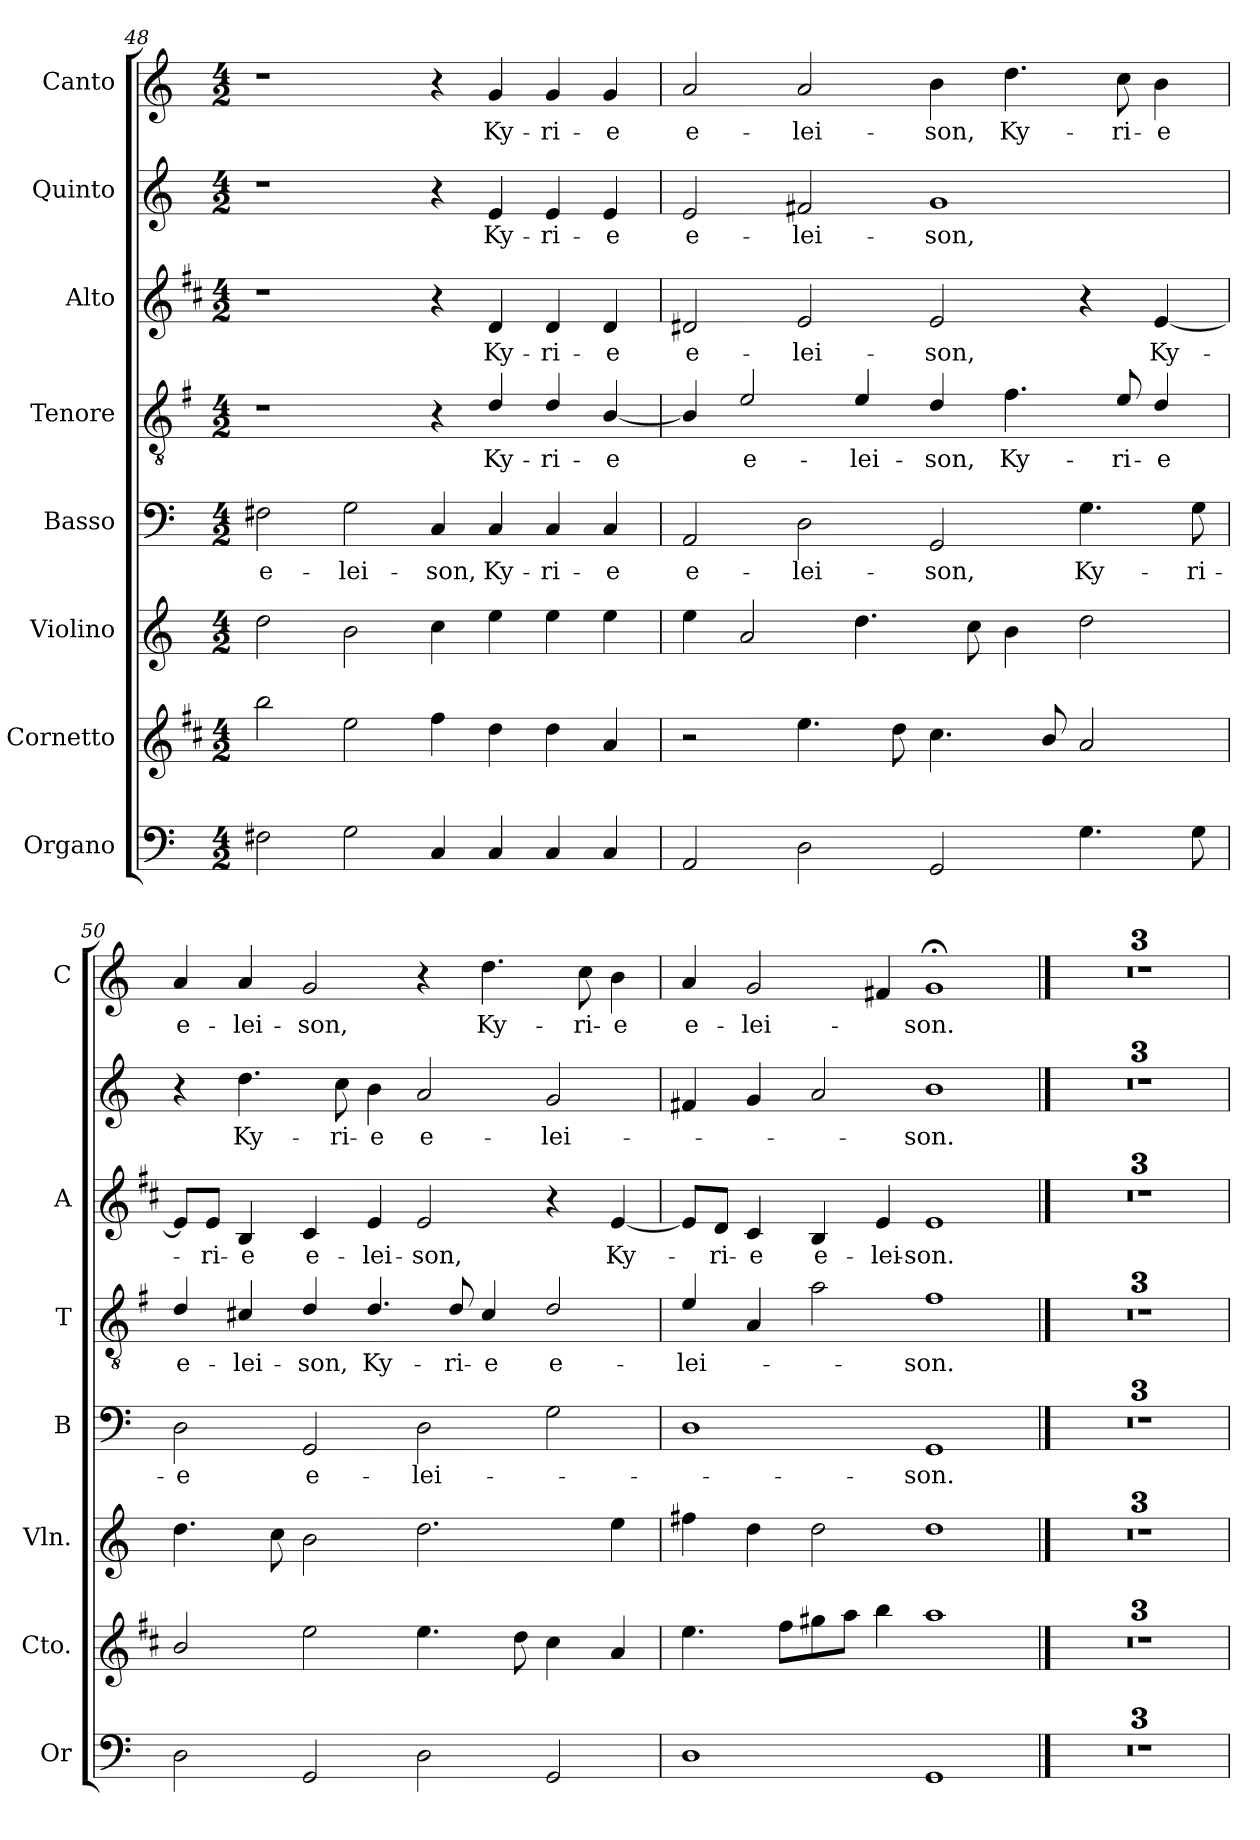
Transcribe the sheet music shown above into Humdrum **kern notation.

**kern	**kern	**kern	**kern	**text	**kern	**text	**kern	**text	**kern	**text	**kern	**text
*part8	*part7	*part6	*part5	*part5	*part4	*part4	*part3	*part3	*part2	*part2	*part1	*part1
*staff8	*staff7	*staff6	*staff5	*staff5	*staff4	*staff4	*staff3	*staff3	*staff2	*staff2	*staff1	*staff1
*I"Organo	*I"Cornetto	*I"Violino	*I"Basso	*	*I"Tenore	*	*I"Alto	*	*I"Quinto	*	*I"Canto	*
*I'Or	*I'Cto.	*I'Vln.	*I'B	*	*I'T	*	*I'A	*	*	*	*I'C	*
*clefF4	*clefG2	*clefG2	*clefF4	*	*clefGv2	*	*clefG2	*	*clefG2	*	*clefG2	*
*	*ITrd1c2	*	*	*	*ITrd4c7	*	*ITrd1c2	*	*	*	*	*
*k[]	*k[]	*k[]	*k[]	*	*k[]	*	*k[]	*	*k[]	*	*k[]	*
*C:	*C:	*C:	*C:	*	*C:	*	*C:	*	*C:	*	*C:	*
*M4/2	*M4/2	*M4/2	*M4/2	*	*M4/2	*	*M4/2	*	*M4/2	*	*M4/2	*
=48	=48	=48	=48	=48	=48	=48	=48	=48	=48	=48	=48	=48
!	!	!	!	!LO:LY:b	!	!	!	!	!	!	!	!
2F#X\	2aa\	2dd\	2F#X\	e-	1r	.	1r	.	1r	.	1r	.
!	!	!	!	!LO:LY:b	!	!	!	!	!	!	!	!
2G\	2dd\	2b\	2G\	-lei-	.	.	.	.	.	.	.	.
!	!	!	!	!LO:LY:b	!	!	!	!	!	!	!	!
4C/	4ee\	4cc\	4C/	-son,	4r	.	4r	.	4r	.	4r	.
!	!	!	!	!LO:LY:b	!	!LO:LY:b	!	!LO:LY:b	!	!LO:LY:b	!	!LO:LY:b
4C/	4cc\	4ee\	4C/	Ky-	4G/	Ky-	4c/	Ky-	4e/	Ky-	4g/	Ky-
!	!	!	!	!LO:LY:b	!	!LO:LY:b	!	!LO:LY:b	!	!LO:LY:b	!	!LO:LY:b
4C/	4cc\	4ee\	4C/	-ri-	4G/	-ri-	4c/	-ri-	4e/	-ri-	4g/	-ri-
!	!	!	!	!LO:LY:b	!	!LO:LY:b	!	!LO:LY:b	!	!LO:LY:b	!	!LO:LY:b
4C/	4g/	4ee\	4C/	-e	[4E/	-e	4c/	-e	4e/	-e	4g/	-e
=49	=49	=49	=49	=49	=49	=49	=49	=49	=49	=49	=49	=49
!	!	!	!	!LO:LY:b	!	!	!	!LO:LY:b	!	!LO:LY:b	!	!LO:LY:b
2AA/	2r	4ee\	2AA/	e-	4E/]	.	2c#X/	e-	2e/	e-	2a/	e-
!	!	!	!	!	!	!LO:LY:b	!	!	!	!	!	!
.	.	2a/	.	.	2A/	e-	.	.	.	.	.	.
!	!	!	!	!LO:LY:b	!	!	!	!LO:LY:b	!	!LO:LY:b	!	!LO:LY:b
2D\	4.dd\	.	2D\	-lei-	.	.	2d/	-lei-	2f#X/	-lei-	2a/	-lei-
!	!	!	!	!	!	!LO:LY:b	!	!	!	!	!	!
.	.	4.dd\	.	.	4A/	-lei-	.	.	.	.	.	.
.	8cc\	.	.	.	.	.	.	.	.	.	.	.
!	!	!	!	!LO:LY:b	!	!LO:LY:b	!	!LO:LY:b	!	!LO:LY:b	!	!LO:LY:b
2GG/	4.b\	.	2GG/	-son,	4G/	-son,	2d/	-son,	1g	-son,	4b\	-son,
.	.	8cc\	.	.	.	.	.	.	.	.	.	.
!	!	!	!	!	!	!LO:LY:b	!	!	!	!	!	!LO:LY:b
.	.	4b\	.	.	4.B\	Ky-	.	.	.	.	4.dd\	Ky-
.	8a/	.	.	.	.	.	.	.	.	.	.	.
!	!	!	!	!LO:LY:b	!	!	!	!	!	!	!	!
4.G\	2g/	2dd\	4.G\	Ky-	.	.	4r	.	.	.	.	.
!	!	!	!	!	!	!LO:LY:b	!	!	!	!	!	!LO:LY:b
.	.	.	.	.	8A/	-ri-	.	.	.	.	8cc\	-ri-
!	!	!	!	!	!	!LO:LY:b	!	!LO:LY:b	!	!	!	!LO:LY:b
.	.	.	.	.	4G/	-e	[4d/	Ky-	.	.	4b\	-e
!	!	!	!	!LO:LY:b	!	!	!	!	!	!	!	!
8G\	.	.	8G\	-ri-	.	.	.	.	.	.	.	.
!!LO:LB:g=z
=50	=50	=50	=50	=50	=50	=50	=50	=50	=50	=50	=50	=50
!	!	!	!	!LO:LY:b	!	!LO:LY:b	!	!	!	!	!	!LO:LY:b
2D\	2a/	4.dd\	2D\	-e	4G/	e-	8d/L]	.	4r	.	4a/	e-
!	!	!	!	!	!	!	!	!LO:LY:b	!	!	!	!
.	.	.	.	.	.	.	8d/J	-ri-	.	.	.	.
!	!	!	!	!	!	!LO:LY:b	!	!LO:LY:b	!	!LO:LY:b	!	!LO:LY:b
.	.	.	.	.	4F#X/	-lei-	4A/	-e	4.dd\	Ky-	4a/	-lei-
.	.	8cc\	.	.	.	.	.	.	.	.	.	.
!	!	!	!	!LO:LY:b	!	!LO:LY:b	!	!LO:LY:b	!	!	!	!LO:LY:b
2GG/	2dd\	2b\	2GG/	e-	4G/	-son,	4B/	e-	.	.	2g/	-son,
!	!	!	!	!	!	!	!	!	!	!LO:LY:b	!	!
.	.	.	.	.	.	.	.	.	8cc\	-ri-	.	.
!	!	!	!	!	!	!LO:LY:b	!	!LO:LY:b	!	!LO:LY:b	!	!
.	.	.	.	.	4.G/	Ky-	4d/	-lei-	4b\	-e	.	.
!	!	!	!	!LO:LY:b	!	!	!	!LO:LY:b	!	!LO:LY:b	!	!
2D\	4.dd\	2.dd\	2D\	-lei-	.	.	2d/	-son,	2a/	e-	4r	.
!	!	!	!	!	!	!LO:LY:b	!	!	!	!	!	!
.	.	.	.	.	8G/	-ri-	.	.	.	.	.	.
!	!	!	!	!	!	!LO:LY:b	!	!	!	!	!	!LO:LY:b
.	.	.	.	.	4F#/	-e	.	.	.	.	4.dd\	Ky-
.	8cc\	.	.	.	.	.	.	.	.	.	.	.
!	!	!	!	!	!	!LO:LY:b	!	!	!	!LO:LY:b	!	!
2GG/	4b\	.	2G\	.	2G/	e-	4r	.	2g/	-lei-	.	.
!	!	!	!	!	!	!	!	!	!	!	!	!LO:LY:b
.	.	.	.	.	.	.	.	.	.	.	8cc\	-ri-
!	!	!	!	!	!	!	!	!LO:LY:b	!	!	!	!LO:LY:b
.	4g/	4ee\	.	.	.	.	[4d/	Ky-	.	.	4b\	-e
=51	=51	=51	=51	=51	=51	=51	=51	=51	=51	=51	=51	=51
!	!	!	!	!	!	!LO:LY:b	!	!	!	!	!	!LO:LY:b
1D	4.dd\	4ff#X\	1D	.	4A/	-lei-	8d/L]	.	4f#X/	.	4a/	e-
!	!	!	!	!	!	!	!	!LO:LY:b	!	!	!	!
.	.	.	.	.	.	.	8c/J	-ri-	.	.	.	.
!	!	!	!	!	!	!	!	!LO:LY:b	!	!	!	!LO:LY:b
.	.	4dd\	.	.	4D/	.	4B/	-e	4g/	.	2g/	-lei-
.	8ee\L	.	.	.	.	.	.	.	.	.	.	.
!	!	!	!	!	!	!	!	!LO:LY:b	!	!	!	!
.	8ff#X\	2dd\	.	.	2d\	.	4A/	e-	2a/	.	.	.
.	8gg\J	.	.	.	.	.	.	.	.	.	.	.
!	!	!	!	!	!	!	!	!LO:LY:b	!	!	!	!
.	4aa\	.	.	.	.	.	4d/	-lei-	.	.	4f#X/	.
!	!	!	!	!LO:LY:b	!	!LO:LY:b	!	!LO:LY:b	!	!LO:LY:b	!	!LO:LY:b
1GG	1gg	1dd	1GG	-son.	1B	-son.	1d	-son.	1b	-son.	1g;<	-son.
==52	==52	==52	==52	==52	==52	==52	==52	==52	==52	==52	==52	==52
0r	0r	0r	0r	.	0r	.	0r	.	0r	.	0r	.
=53	=53	=53	=53	=53	=53	=53	=53	=53	=53	=53	=53	=53
0r	0r	0r	0r	.	0r	.	0r	.	0r	.	0r	.
=54	=54	=54	=54	=54	=54	=54	=54	=54	=54	=54	=54	=54
0r	0r	0r	0r	.	0r	.	0r	.	0r	.	0r	.
=	=	=	=	=	=	=	=	=	=	=	=	=
*-	*-	*-	*-	*-	*-	*-	*-	*-	*-	*-	*-	*-
